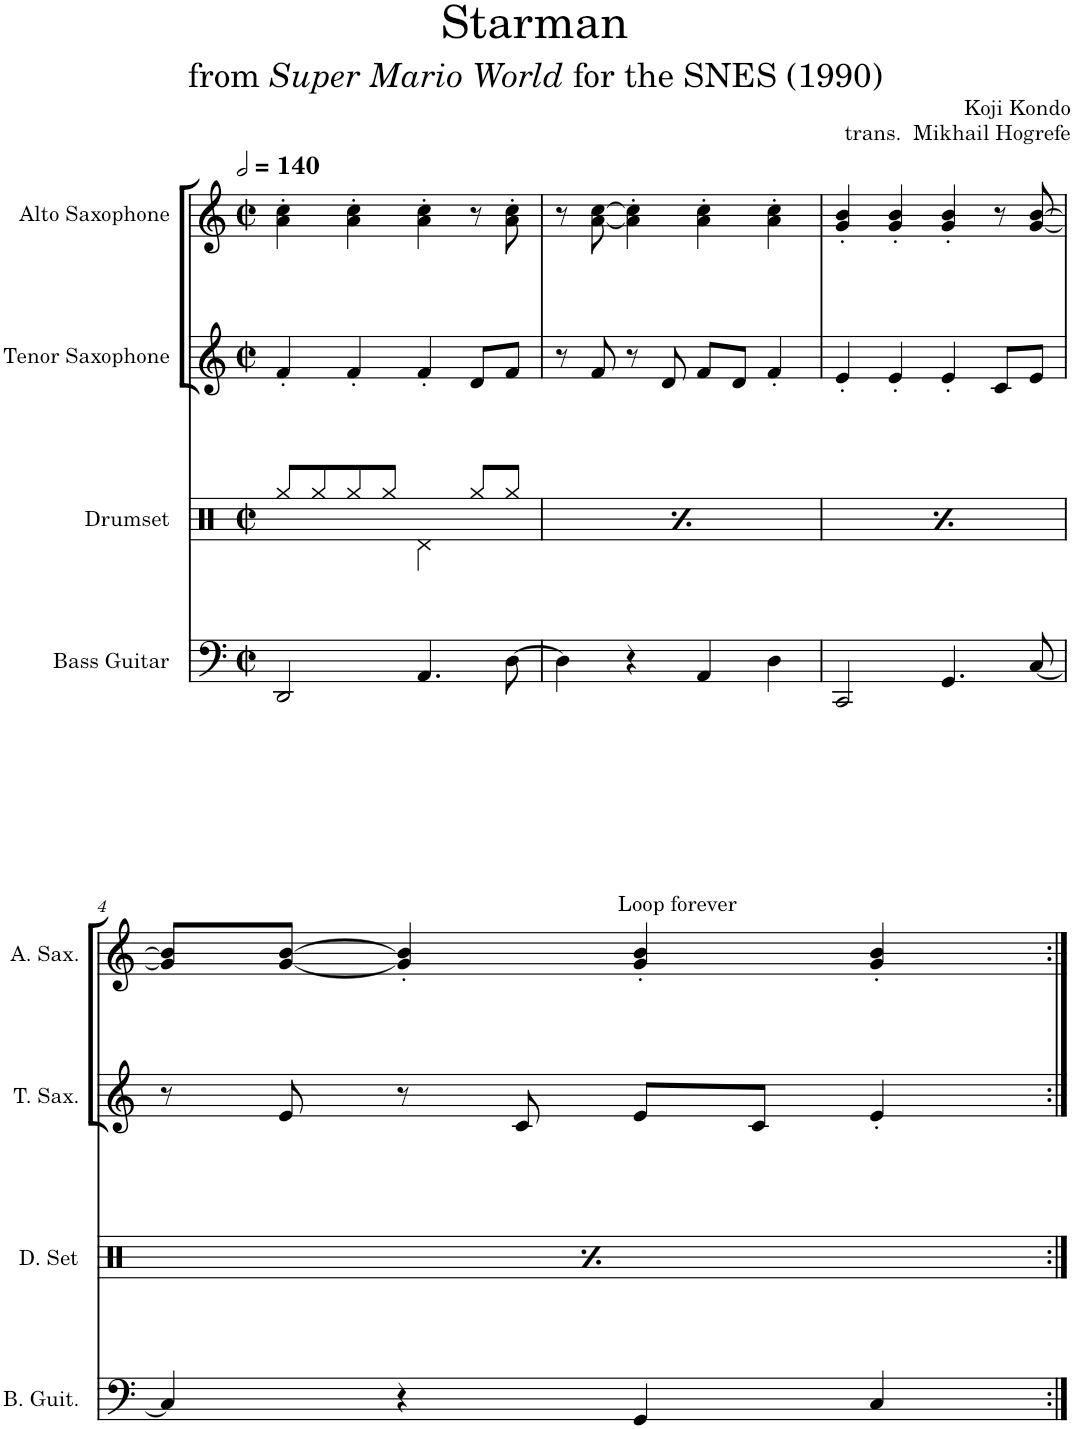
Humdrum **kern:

**kern	**kern	**kern	**kern	**kern
*part5	*part4	*part3	*part2	*part1
*staff5	*staff4	*staff3	*staff2	*staff1
*I"Bass Guitar	*I"Drumset	*I"Tenor Saxophone	*I"Alto Saxophone	*I"Alto Saxophone
*I'B. Guit.	*I'D. Set	*I'T. Sax.	*I'A. Sax.	*I'A. Sax.
*	*	*	*stria5	*
*clefF4	*clefX	*clefG2	*clefG2	*clefG2
*	*	*Trd8c14	*Trd5c9	*Trd5c9
*k[]	*k[]	*k[]	*k[]	*k[]
*M2/2	*M2/2	*M2/2	*M2/2	*M2/2
*met(c|)	*met(c|)	*met(c|)	*met(c|)	*met(c|)
*MM280	*MM280	*MM280	*MM280	*MM280
=1	=1	=1	=1	=1
2DD/	8Rgg/L	4f'/	4a' 4cc'	4a\' 4cc\'
.	8Rgg/	.	.	.
.	8Rgg/	4f'/	4a' 4cc'	4a\' 4cc\'
.	8Rgg/J	.	.	.
4.AA/	4Rd\	4f'/	4a' 4cc'	4a\' 4cc\'
.	8Rgg/L	8d/L	8r	8r
[8D\	8Rgg/J	8f/J	8a' 8cc'	8a\' 8cc\'
=2	=2	=2	=2	=2
4D\]	8Rgg/L	8r	8r	8r
.	8Rgg/	8f/	[8a\ [8cc\L	[8a\ [8cc\
4r	8Rgg/	8r	8a]\ 8cc]\J	4a\]' 4cc\]'
.	8Rgg/J	8d/	8r	.
4AA/	4Rd\	8f/L	4a' 4cc'	4a\' 4cc\'
.	.	8d/J	.	.
4D\	8Rgg/L	4f'/	4a' 4cc'	4a\' 4cc\'
.	8Rgg/J	.	.	.
=3	=3	=3	=3	=3
2CC/	8Rgg/L	4e'/	4g' 4b'	4g/' 4b/'
.	8Rgg/	.	.	.
.	8Rgg/	4e'/	4g' 4b'	4g/' 4b/'
.	8Rgg/J	.	.	.
4.GG/	4Rd\	4e'/	4g' 4b'	4g/' 4b/'
.	8Rgg/L	8c/L	8r	8r
[8C/	8Rgg/J	8e/J	[8g [8b	[8g/ [8b/
!!LO:LB:g=z
=4	=4	=4	=4	=4
4C/]	8Rgg/L	8r	8g]/ 8b]/L	8g/] 8b/]L
.	8Rgg/	8e/	[8g/ [8b/	[8g/ [8b/J
4r	8Rgg/	8r	8g]/ 8b]/J	4g/]' 4b/]'
.	8Rgg/J	8c/	8r	.
!	!	!	!	!LO:TX:a:t=Loop forever
4GG/	4Rd\	8e/L	4g' 4b'	4g/' 4b/'
.	.	8c/J	.	.
4C/	8Rgg/L	4e'/	4g' 4b'	4g/' 4b/'
.	8Rgg/J	.	.	.
=:|!	=:|!	=:|!	=:|!	=:|!
*-	*-	*-	*-	*-
